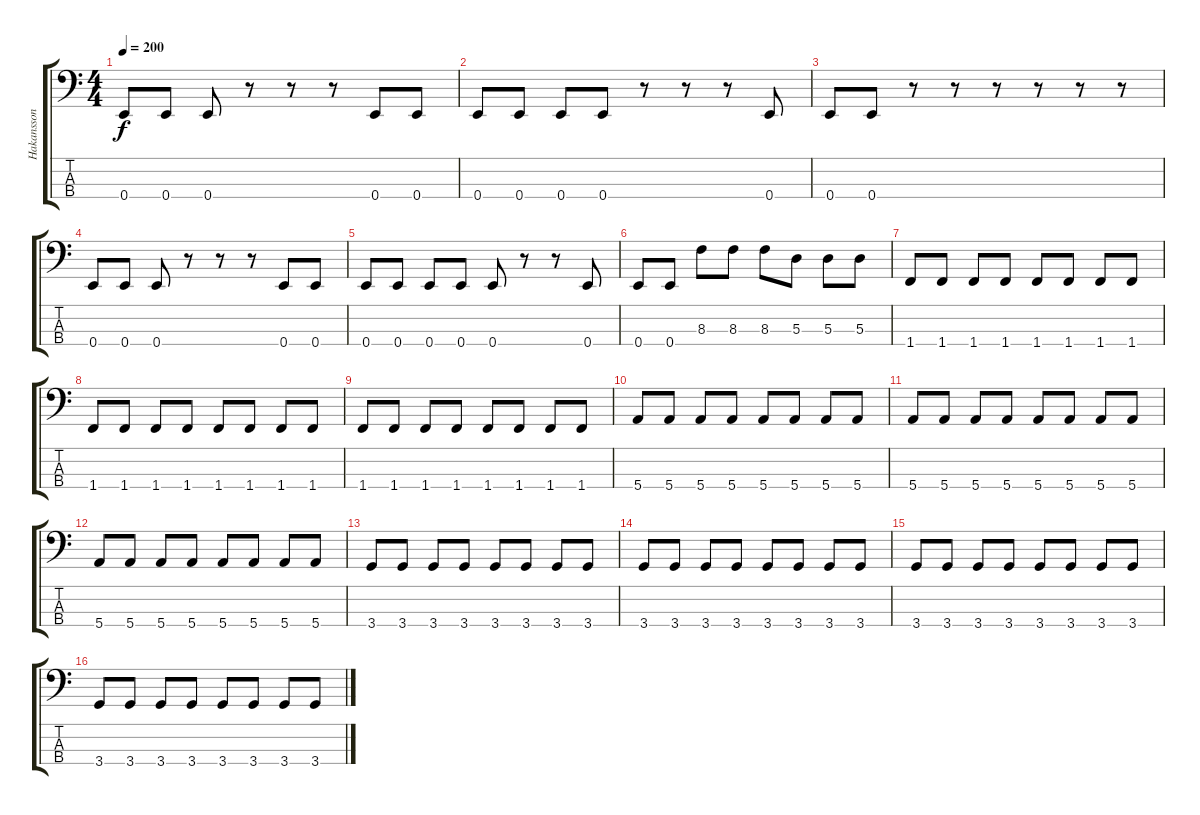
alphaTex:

\track ("Hakansson" "Hakansson") {instrument electricbasspick}
\staff {score tabs}
\tuning (G2 D2 A1 E1) {hide}
\ts (4 4)
\tempo 200
\clef f4
\ks c
0.4.8{dy f} 0.4.8 0.4.8 r.8 r.8 r.8 0.4.8 0.4.8 |
0.4.8 0.4.8 0.4.8 0.4.8 r.8 r.8 r.8 0.4.8 |
0.4.8 0.4.8 r.8 r.8 r.8 r.8 r.8 r.8 |
0.4.8 0.4.8 0.4.8 r.8 r.8 r.8 0.4.8 0.4.8 |
0.4.8 0.4.8 0.4.8 0.4.8 0.4.8 r.8 r.8 0.4.8 |
0.4.8 0.4.8 8.3.8 8.3.8 8.3.8 5.3.8 5.3.8 5.3.8 |
1.4.8 1.4.8 1.4.8 1.4.8 1.4.8 1.4.8 1.4.8 1.4.8 |
1.4.8 1.4.8 1.4.8 1.4.8 1.4.8 1.4.8 1.4.8 1.4.8 |
1.4.8 1.4.8 1.4.8 1.4.8 1.4.8 1.4.8 1.4.8 1.4.8 |
5.4.8 5.4.8 5.4.8 5.4.8 5.4.8 5.4.8 5.4.8 5.4.8 |
5.4.8 5.4.8 5.4.8 5.4.8 5.4.8 5.4.8 5.4.8 5.4.8 |
5.4.8 5.4.8 5.4.8 5.4.8 5.4.8 5.4.8 5.4.8 5.4.8 |
3.4.8 3.4.8 3.4.8 3.4.8 3.4.8 3.4.8 3.4.8 3.4.8 |
3.4.8 3.4.8 3.4.8 3.4.8 3.4.8 3.4.8 3.4.8 3.4.8 |
3.4.8 3.4.8 3.4.8 3.4.8 3.4.8 3.4.8 3.4.8 3.4.8 |
3.4.8 3.4.8 3.4.8 3.4.8 3.4.8 3.4.8 3.4.8 3.4.8
